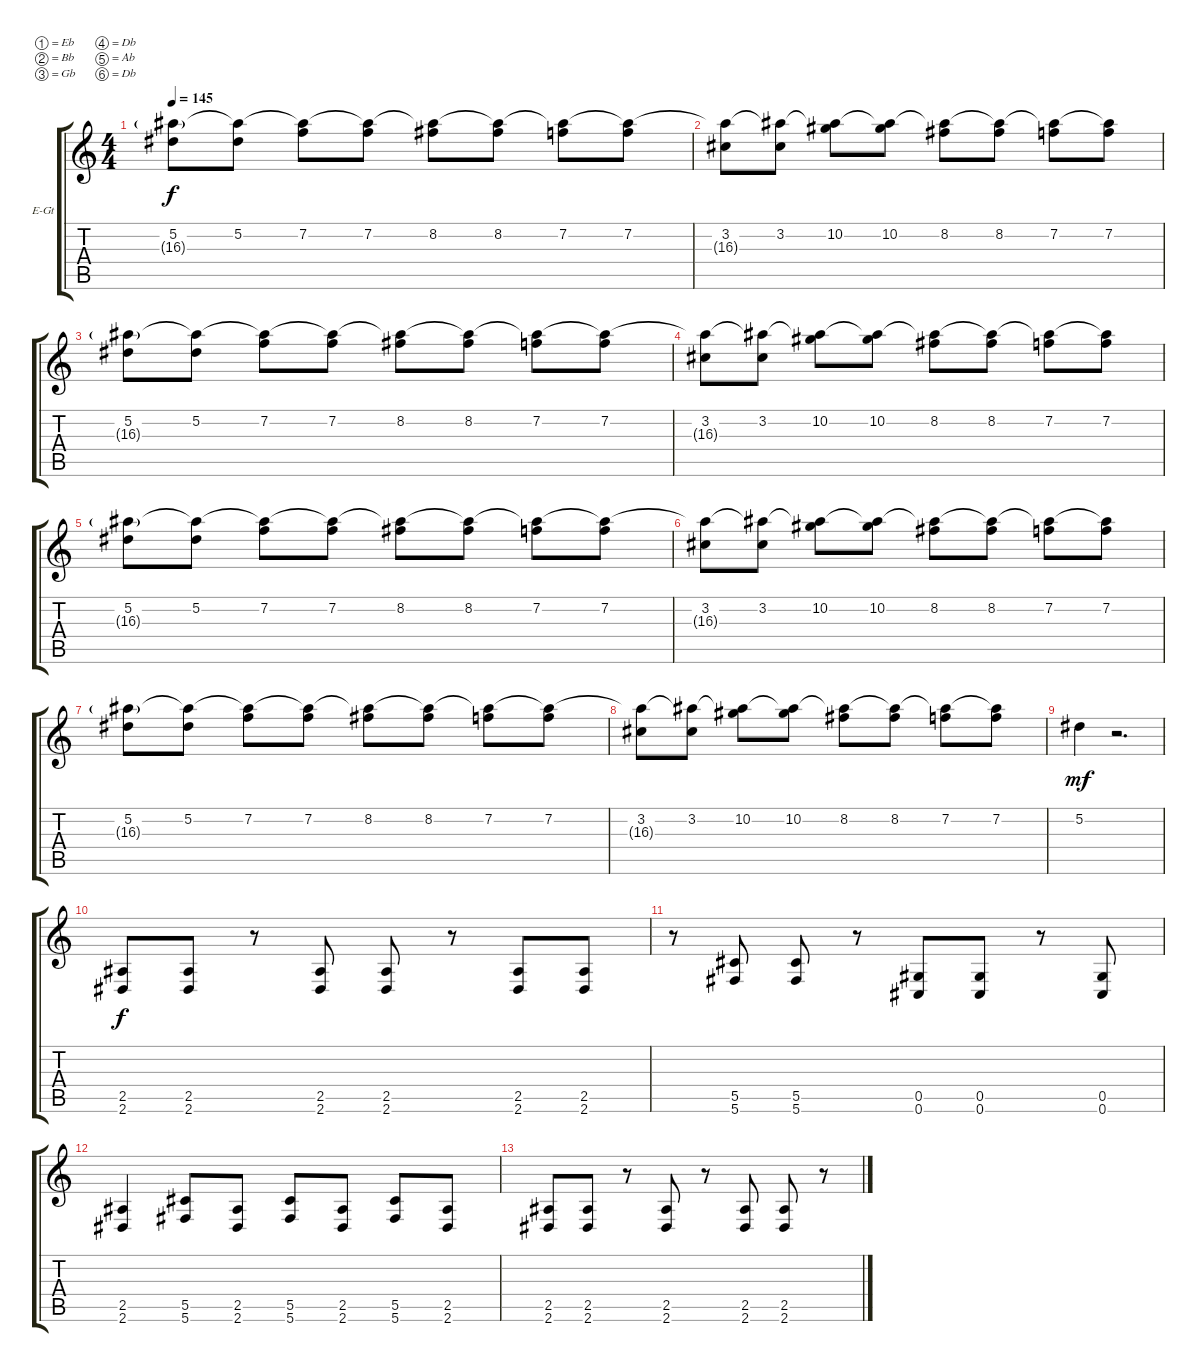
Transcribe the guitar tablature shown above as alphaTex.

\bracketExtendMode groupsimilarinstruments
\firstSystemTrackNameOrientation horizontal
\otherSystemsTrackNameOrientation horizontal
\track ("Guitar 02" "E-Gt") {instrument overdrivenguitar}
\staff {score tabs}
\tuning (Eb4 Bb3 Gb3 Db3 Ab2 Db2)
\ts (4 4)
\tempo 145
\clef g2
\ks c
(5.2 16.3{g}).8{dy f} (5.2 16.3{t}).8 (7.2 16.3{t}).8 (7.2 16.3{t}).8 (8.2 16.3{t}).8 (8.2 16.3{t}).8 (7.2 16.3{t}).8 (7.2 16.3{t}).8 |
(3.2 16.3{t}).8 (3.2 16.3{t}).8 (10.2 16.3{t}).8 (10.2 16.3{t}).8 (8.2 16.3{t}).8 (8.2 16.3{t}).8 (7.2 16.3{t}).8 (7.2 16.3{t}).8 |
(5.2 16.3{g}).8 (5.2 16.3{t}).8 (7.2 16.3{t}).8 (7.2 16.3{t}).8 (8.2 16.3{t}).8 (8.2 16.3{t}).8 (7.2 16.3{t}).8 (7.2 16.3{t}).8 |
(3.2 16.3{t}).8 (3.2 16.3{t}).8 (10.2 16.3{t}).8 (10.2 16.3{t}).8 (8.2 16.3{t}).8 (8.2 16.3{t}).8 (7.2 16.3{t}).8 (7.2 16.3{t}).8 |
(5.2 16.3{g}).8 (5.2 16.3{t}).8 (7.2 16.3{t}).8 (7.2 16.3{t}).8 (8.2 16.3{t}).8 (8.2 16.3{t}).8 (7.2 16.3{t}).8 (7.2 16.3{t}).8 |
(3.2 16.3{t}).8 (3.2 16.3{t}).8 (10.2 16.3{t}).8 (10.2 16.3{t}).8 (8.2 16.3{t}).8 (8.2 16.3{t}).8 (7.2 16.3{t}).8 (7.2 16.3{t}).8 |
(5.2 16.3{g}).8 (5.2 16.3{t}).8 (7.2 16.3{t}).8 (7.2 16.3{t}).8 (8.2 16.3{t}).8 (8.2 16.3{t}).8 (7.2 16.3{t}).8 (7.2 16.3{t}).8 |
(3.2 16.3{t}).8 (3.2 16.3{t}).8 (10.2 16.3{t}).8 (10.2 16.3{t}).8 (8.2 16.3{t}).8 (8.2 16.3{t}).8 (7.2 16.3{t}).8 (7.2 16.3{t}).8 |
5.2.4{dy mf} r.2{d} |
(2.5 2.6).8{dy f} (2.5 2.6).8 r.8 (2.5 2.6).8 (2.5 2.6).8 r.8 (2.5 2.6).8 (2.5 2.6).8 |
r.8 (5.5 5.6).8 (5.5 5.6).8 r.8 (0.5 0.6).8 (0.5 0.6).8 r.8 (0.5 0.6).8 |
(2.5 2.6).4 (5.5 5.6).8 (2.5 2.6).8 (5.5 5.6).8 (2.5 2.6).8 (5.5 5.6).8 (2.5 2.6).8 |
(2.5 2.6).8 (2.5 2.6).8 r.8 (2.5 2.6).8 r.8 (2.5 2.6).8 (2.5 2.6).8 r.8
